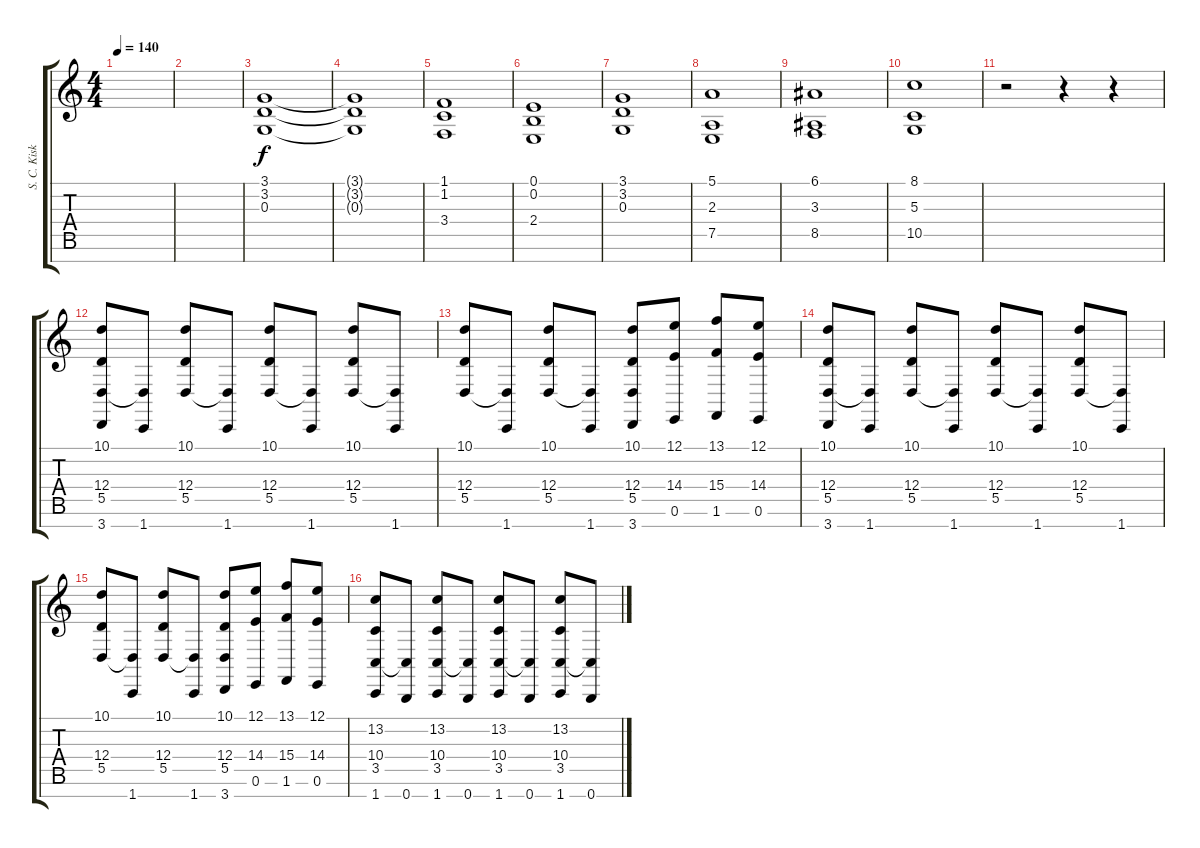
\track ("S. C. Kiskilla" "S. C. Kisk") {instrument stringensemble1}
\staff {score tabs}
\tuning (E4 B3 G3 D3 A2 E2 B1) {hide}
\ts (4 4)
\tempo 140
\clef g2
\ks c
|
|
(3.1 3.2 0.3).1{volume 13 instrument churchorgan} |
(3.1{t} 3.2{t} 0.3{t}).1 |
(1.1 1.2 3.4).1 |
(0.1 0.2 2.4).1{volume 13 instrument churchorgan} |
(3.1 3.2 0.3).1 |
(5.1 2.3 7.5).1 |
(6.1 3.3 8.5).1 |
(8.1 5.3 10.5).1 |
r.2 r.4 r.4 |
(10.1 12.4 5.5 3.7).8{volume 16 instrument stringensemble1} (5.5{t} 1.7).8 (10.1 12.4 5.5).8 (5.5{t} 1.7).8 (10.1 12.4 5.5).8 (5.5{t} 1.7).8 (10.1 12.4 5.5).8 (5.5{t} 1.7).8 |
(10.1 12.4 5.5).8 (5.5{t} 1.7).8 (10.1 12.4 5.5).8 (5.5{t} 1.7).8 (10.1 12.4 5.5 3.7).8 (12.1 14.4 0.6).8 (13.1 15.4 1.6).8 (12.1 14.4 0.6).8 |
(10.1 12.4 5.5 3.7).8{volume 16 instrument stringensemble1} (5.5{t} 1.7).8 (10.1 12.4 5.5).8 (5.5{t} 1.7).8 (10.1 12.4 5.5).8 (5.5{t} 1.7).8 (10.1 12.4 5.5).8 (5.5{t} 1.7).8 |
(10.1 12.4 5.5).8 (5.5{t} 1.7).8 (10.1 12.4 5.5).8 (5.5{t} 1.7).8 (10.1 12.4 5.5 3.7).8 (12.1 14.4 0.6).8 (13.1 15.4 1.6).8 (12.1 14.4 0.6).8 |
(13.2 10.4 3.5 1.7).8 (3.5{t} 0.7).8 (13.2 10.4 3.5 1.7).8 (3.5{t} 0.7).8 (13.2 10.4 3.5 1.7).8 (3.5{t} 0.7).8 (13.2 10.4 3.5 1.7).8 (3.5{t} 0.7).8
